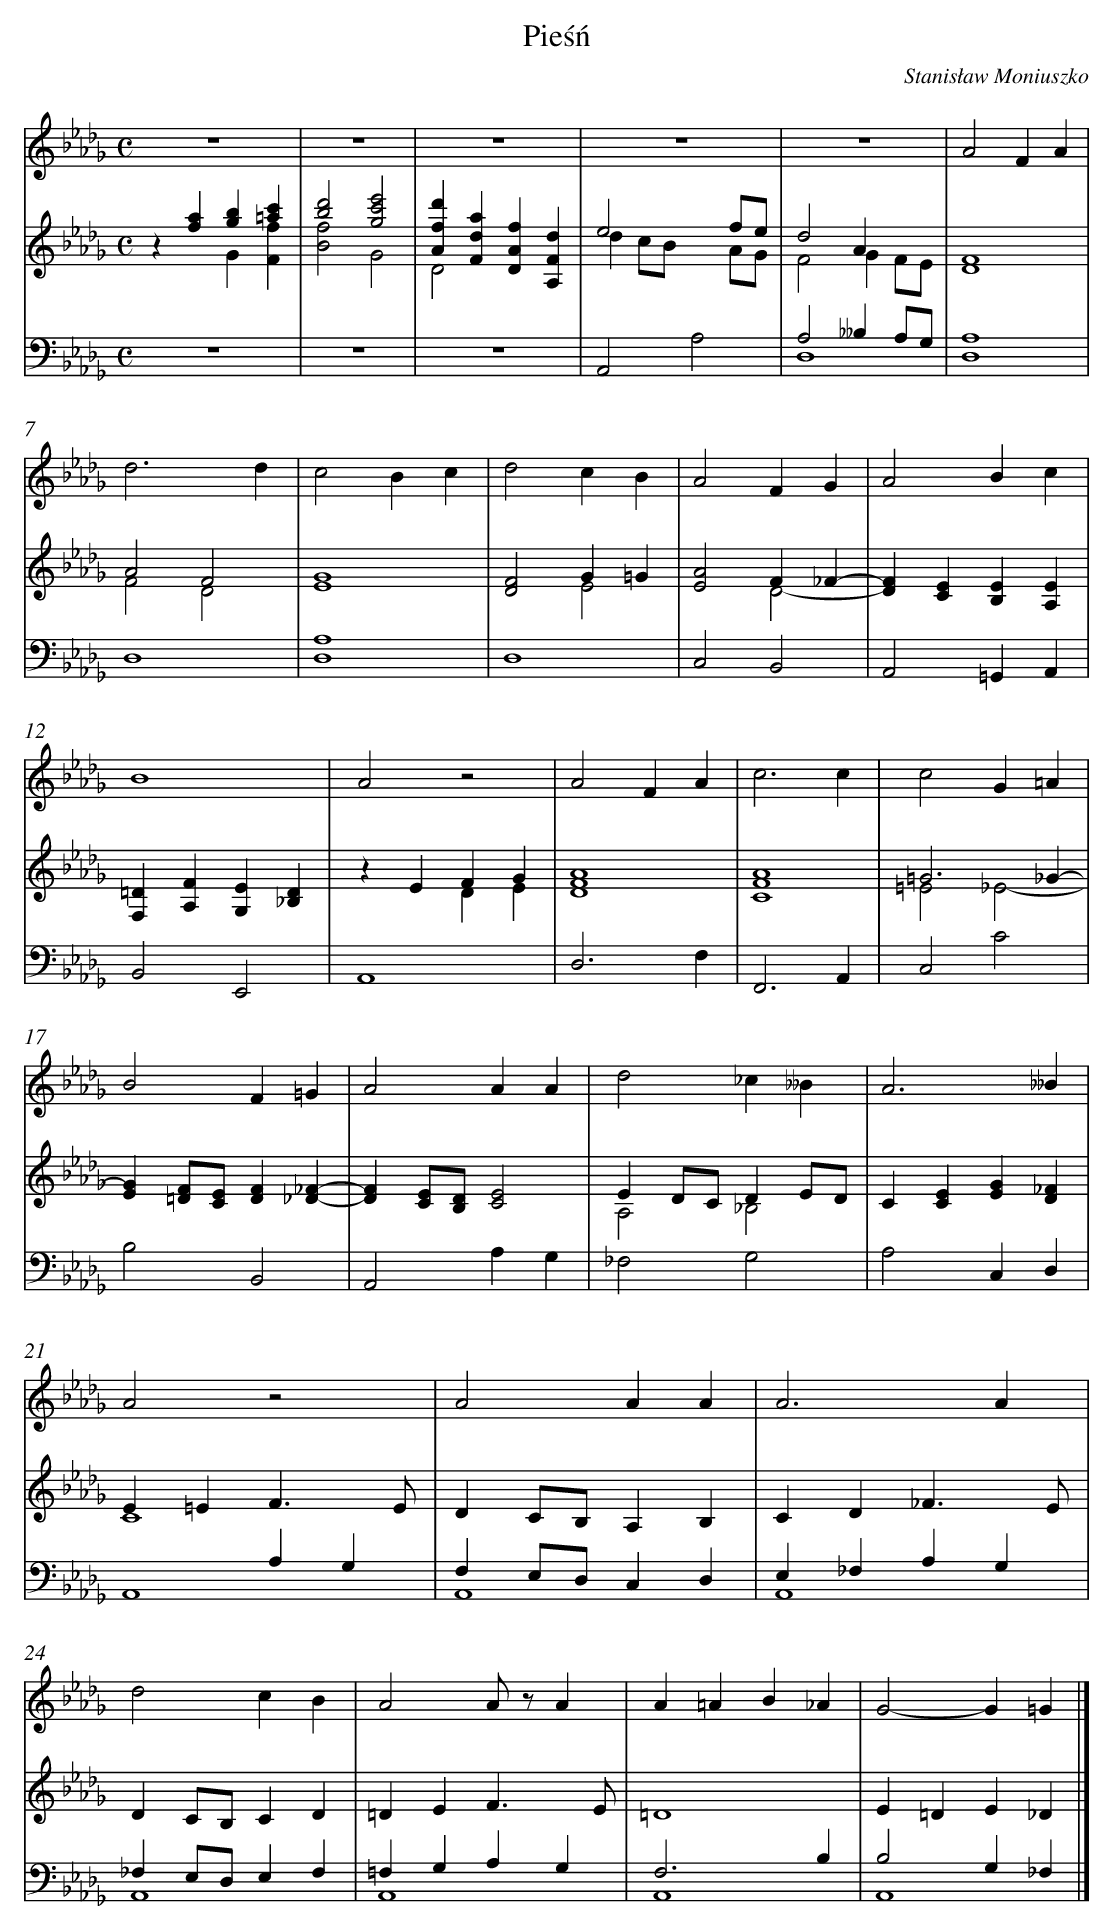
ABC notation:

X:1
T: Pieśń
C: Stanisław Moniuszko
L: 1/4
M: C
V: 1 clef=treble
V: 2 clef=treble
V: 3 clef=bass
K: Db
[V:1] z4 |
[V:2] z[af][bg][c'=a] & zxG[fF] |
[V:3] z4 |
[V:1] z4 |
[V:2] [d'2b2][e'2c'2g2] & [f2B2]G2 |
[V:3] z4 |
[V:1] z4 |
[V:2] [d'fA][adF][fAD][dFA,] & D2x2 |
[V:3] z4 |
[V:1] z4 |
[V:2] e2xf/e/ & dc/B/xA/G/ |
[V:3] A,,2A,2 |
[V:1] z4 |
[V:2] d2Ax & F2GF/E/ |
[V:3] A,2__B,A,/G,/ & D,4 |
[V:1] A2FA |
[V:2] [F4D4] |
[V:3] [A,4D,4] |
[V:1] d3d |
[V:2] A2F2 & F2D2 |
[V:3] D,4 |
[V:1] c2Bc |
[V:2] [G4E4] |
[V:3] [A,4D,4] |
[V:1] d2cB |
[V:2] [F2D2]G=G & x2E2 |
[V:3] D,4 |
[V:1] A2FG |
[V:2] [A2E2]F_F- & x2D2- |
[V:3] C,2B,,2 |
[V:1] A2Bc |
[V:2] [FD][EC][EB,][EA,] |
[V:3] A,,2=G,,A,, |
[V:1] B4 |
[V:2] [=DF,][FA,][EG,][D_B,] |
[V:3] B,,2E,,2 |
[V:1] A2z2 |
[V:2] zEFG & x2DE |
[V:3] A,,4 |
[V:1] A2FA |
[V:2] [A4F4D4] |
[V:3] D,3F, |
[V:1] c3c |
[V:2] [A4F4C4] |
[V:3] F,,3A,, |
[V:1] c2G=A |
[V:2] =G3_G- & =E2_E2- |
[V:3] C,2C2 |
[V:1] B2F=G |
[V:2] [GE][F/=D/][E/C/][FD][_F_D]- |
[V:3] B,2B,,2 |
[V:1] A2AA |
[V:2] [FD][E/C/][D/B,/][E2C2] |
[V:3] A,,2A,G, |
[V:1] d2_c__B |
[V:2] ED/C/DE/D/ & A,2_B,2 |
[V:3] _F,2G,2 |
[V:1] A3__B |
[V:2] C[EC][GE][_FD] |
[V:3] A,2C,D, |
[V:1] A2z2 |
[V:2] E=EF3/E/ & C4 |
[V:3] x2A,G, & A,,4 |
[V:1] A2AA |
[V:2] DC/B,/A,B, |
[V:3] F,E,/D,/C,D, & A,,4 |
[V:1] A3A |
[V:2] CD_F3/E/ |
[V:3] E,_F,A,G, & A,,4 |
[V:1] d2cB |
[V:2] DC/B,/CD |
[V:3] _F,E,/D,/E,F, & A,,4 |
[V:1] A2A/ z/A |
[V:2] =DEF3/E/ |
[V:3] =F,G,A,G, & A,,4 |
[V:1] A=AB_A |
[V:2] =D4 |
[V:3] F,3B, & A,,4 |
[V:1] G2-G=G |]
[V:2] E=DE_D |]
[V:3] B,2G,_F, & A,,4 |]
